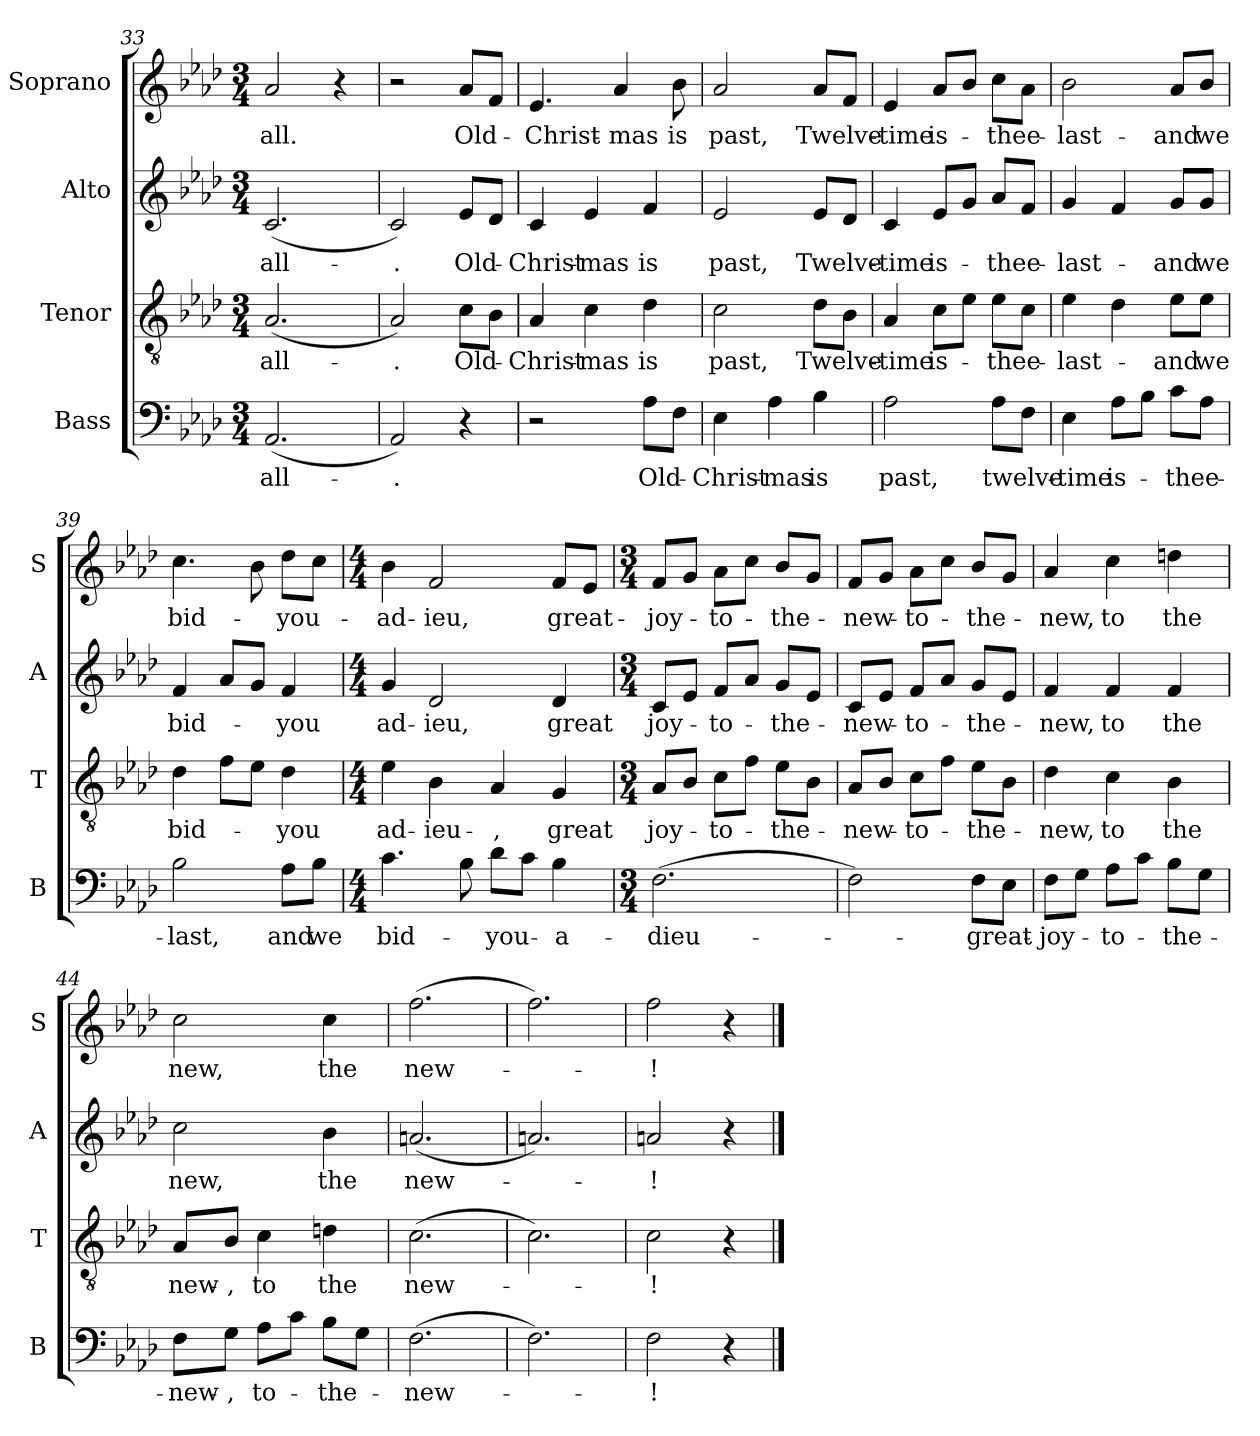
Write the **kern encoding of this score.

**kern	**text	**kern	**text	**kern	**text	**kern	**text
*part4	*part4	*part3	*part3	*part2	*part2	*part1	*part1
*staff4	*staff4	*staff3	*staff3	*staff2	*staff2	*staff1	*staff1
*I"Bass	*	*I"Tenor	*	*I"Alto	*	*I"Soprano	*
*I'B	*	*I'T	*	*I'A	*	*I'S	*
!!LO:PB:g=z
*clefF4	*	*clefGv2	*	*clefG2	*	*clefG2	*
*k[b-e-a-d-]	*	*k[b-e-a-d-]	*	*k[b-e-a-d-]	*	*k[b-e-a-d-]	*
*A-:	*	*A-:	*	*A-:	*	*A-:	*
*M3/4	*	*M3/4	*	*M3/4	*	*M3/4	*
=33	=33	=33	=33	=33	=33	=33	=33
!	!LO:LY:b	!	!LO:LY:b	!	!LO:LY:b	!	!LO:LY:b
(<2.AA-/	all-	(<2.A-/	-all-	(<2.c/	-all-	2a-/	all.
.	.	.	.	.	.	4r	.
=34	=34	=34	=34	=34	=34	=34	=34
!	!LO:LY:b	!	!LO:LY:b	!	!LO:LY:b	!	!
2AA-/)	-.	2A-/)	-.	2c/)	-.	2r	.
!	!	!	!LO:LY:b	!	!LO:LY:b	!	!LO:LY:b
4r	.	8c\L	Old-	8e-/L	Old-	8a-/L	Old-
.	.	8B-\J	.	8d-/J	.	8f/J	.
=35	=35	=35	=35	=35	=35	=35	=35
!	!	!	!LO:LY:b	!	!LO:LY:b	!	!LO:LY:b
2r	.	4A-/	-Christ-	4c/	-Christ-	4.e-/	-Christ-
!	!	!	!LO:LY:b	!	!LO:LY:b	!	!
.	.	4c\	-mas	4e-/	-mas	.	.
!	!	!	!	!	!	!	!LO:LY:b
.	.	.	.	.	.	4a-/	-mas
!	!LO:LY:b	!	!LO:LY:b	!	!LO:LY:b	!	!
8A-\L	Old-	4d-\	is	4f/	is	.	.
!	!	!	!	!	!	!	!LO:LY:b
8F\J	.	.	.	.	.	8b-\	is
=36	=36	=36	=36	=36	=36	=36	=36
!	!LO:LY:b	!	!LO:LY:b	!	!LO:LY:b	!	!LO:LY:b
4E-\	-Christ-	2c\	past,	2e-/	past,	2a-/	past,
!	!LO:LY:b	!	!	!	!	!	!
4A-\	-mas	.	.	.	.	.	.
!	!LO:LY:b	!	!LO:LY:b	!	!LO:LY:b	!	!LO:LY:b
4B-\	is	8d-\L	Twelve-	8e-/L	Twelve-	8a-/L	Twelve-
.	.	8B-\J	.	8d-/J	.	8f/J	.
!!LO:LB:g=z
=37	=37	=37	=37	=37	=37	=37	=37
!	!LO:LY:b	!	!LO:LY:b	!	!LO:LY:b	!	!LO:LY:b
2A-\	past,	4A-/	-time	4c/	-time	4e-/	-time
!	!	!	!LO:LY:b	!	!LO:LY:b	!	!LO:LY:b
.	.	8c\L	is-	8e-/L	is-	8a-/L	is-
.	.	8e-\J	.	8g/J	.	8b-/J	.
!	!LO:LY:b	!	!LO:LY:b	!	!LO:LY:b	!	!LO:LY:b
8A-\L	twelve-	8e-\L	-thee-	8a-/L	-thee-	8cc\L	-thee-
8F\J	.	8c\J	.	8f/J	.	8a-\J	.
=38	=38	=38	=38	=38	=38	=38	=38
!	!LO:LY:b	!	!LO:LY:b	!	!LO:LY:b	!	!LO:LY:b
4E-\	-time	4e-\	-last-	4g/	-last-	2b-\	-last-
!	!LO:LY:b	!	!	!	!	!	!
8A-\L	is-	4d-\	.	4f/	.	.	.
8B-\J	.	.	.	.	.	.	.
!	!LO:LY:b	!	!LO:LY:b	!	!LO:LY:b	!	!LO:LY:b
8c\L	-thee-	8e-\L	-and	8g/L	-and	8a-/L	-and
!	!	!	!LO:LY:b	!	!LO:LY:b	!	!LO:LY:b
8A-\J	.	8e-\J	we	8g/J	we	8b-/J	we
=39	=39	=39	=39	=39	=39	=39	=39
!	!LO:LY:b	!	!LO:LY:b	!	!LO:LY:b	!	!LO:LY:b
2B-\	-last,	4d-\	bid-	4f/	bid-	4.cc\	bid-
.	.	8f\L	.	8a-/L	.	.	.
.	.	8e-\J	.	8g/J	.	8b-\	.
!	!LO:LY:b	!	!LO:LY:b	!	!LO:LY:b	!	!LO:LY:b
8A-\L	and	4d-\	-you	4f/	-you	8dd-\L	-you-
!	!LO:LY:b	!	!	!	!	!	!
8B-\J	we	.	.	.	.	8cc\J	.
=40	=40	=40	=40	=40	=40	=40	=40
*M4/4	*	*M4/4	*	*M4/4	*	*M4/4	*
!	!LO:LY:b	!	!LO:LY:b	!	!LO:LY:b	!	!LO:LY:b
4.c\	bid-	4e-\	ad-	4g/	ad-	4b-\	-ad-
!	!	!	!LO:LY:b	!	!LO:LY:b	!	!LO:LY:b
.	.	4B-\	-ieu-	2d-/	-ieu,	2f/	-ieu,
8B-\	.	.	.	.	.	.	.
!	!LO:LY:b	!	!LO:LY:b	!	!	!	!
8d-\L	-you-	4A-/	-,	.	.	.	.
8c\J	.	.	.	.	.	.	.
!	!LO:LY:b	!	!LO:LY:b	!	!LO:LY:b	!	!LO:LY:b
4B-\	-a-	4G/	great	4d-/	great	8f/L	great-
.	.	.	.	.	.	8e-/J	.
!!LO:PB:g=z
=41	=41	=41	=41	=41	=41	=41	=41
*M3/4	*	*M3/4	*	*M3/4	*	*M3/4	*
!	!LO:LY:b	!	!LO:LY:b	!	!LO:LY:b	!	!LO:LY:b
(>2.F\	-dieu-	8A-/L	joy-	8c/L	joy-	8f/L	-joy-
.	.	8B-/J	.	8e-/J	.	8g/J	.
!	!	!	!LO:LY:b	!	!LO:LY:b	!	!LO:LY:b
.	.	8c\L	-to-	8f/L	-to-	8a-\L	-to-
.	.	8f\J	.	8a-/J	.	8cc\J	.
!	!	!	!LO:LY:b	!	!LO:LY:b	!	!LO:LY:b
.	.	8e-\L	-the-	8g/L	-the-	8b-/L	-the-
.	.	8B-\J	.	8e-/J	.	8g/J	.
=42	=42	=42	=42	=42	=42	=42	=42
!	!	!	!LO:LY:b	!	!LO:LY:b	!	!LO:LY:b
2F\)	.	8A-/L	-new-	8c/L	-new-	8f/L	-new-
.	.	8B-/J	.	8e-/J	.	8g/J	.
!	!	!	!LO:LY:b	!	!LO:LY:b	!	!LO:LY:b
.	.	8c\L	-to-	8f/L	-to-	8a-\L	-to-
.	.	8f\J	.	8a-/J	.	8cc\J	.
!	!LO:LY:b	!	!LO:LY:b	!	!LO:LY:b	!	!LO:LY:b
8F\L	-great-	8e-\L	-the-	8g/L	-the-	8b-/L	-the-
8E-\J	.	8B-\J	.	8e-/J	.	8g/J	.
=43	=43	=43	=43	=43	=43	=43	=43
!	!LO:LY:b	!	!LO:LY:b	!	!LO:LY:b	!	!LO:LY:b
8F\L	-joy-	4d-\	-new,	4f/	-new,	4a-/	-new,
8G\J	.	.	.	.	.	.	.
!	!LO:LY:b	!	!LO:LY:b	!	!LO:LY:b	!	!LO:LY:b
8A-\L	-to-	4c\	to	4f/	to	4cc\	to
8c\J	.	.	.	.	.	.	.
!	!LO:LY:b	!	!LO:LY:b	!	!LO:LY:b	!	!LO:LY:b
8B-\L	-the-	4B-\	the	4f/	the	4ddn\	the
8G\J	.	.	.	.	.	.	.
!!LO:LB:g=z
=44	=44	=44	=44	=44	=44	=44	=44
!	!LO:LY:b	!	!LO:LY:b	!	!LO:LY:b	!	!LO:LY:b
8F\L	-new-	8A-/L	new-	2cc\	new,	2cc\	new,
!	!LO:LY:b	!	!LO:LY:b	!	!	!	!
8G\J	-,	8B-/J	-,	.	.	.	.
!	!LO:LY:b	!	!LO:LY:b	!	!	!	!
8A-\L	to-	4c\	to	.	.	.	.
8c\J	.	.	.	.	.	.	.
!	!LO:LY:b	!	!LO:LY:b	!	!LO:LY:b	!	!LO:LY:b
8B-\L	-the-	4dn\	the	4b-\	the	4cc\	the
8G\J	.	.	.	.	.	.	.
=45	=45	=45	=45	=45	=45	=45	=45
!	!LO:LY:b	!	!LO:LY:b	!	!LO:LY:b	!	!LO:LY:b
(>2.F\	-new-	(>2.c\	new-	(<2.an/	new-	(>2.ff\	new-
=46	=46	=46	=46	=46	=46	=46	=46
2.F\)	.	2.c\)	.	2.an/)	.	2.ff\)	.
=47	=47	=47	=47	=47	=47	=47	=47
!	!LO:LY:b	!	!LO:LY:b	!	!LO:LY:b	!	!LO:LY:b
2F\	-!-	2c\	-!-	2an/	-!-	2ff\	-!
4r	.	4r	.	4r	.	4r	.
==	==	==	==	==	==	==	==
*-	*-	*-	*-	*-	*-	*-	*-
